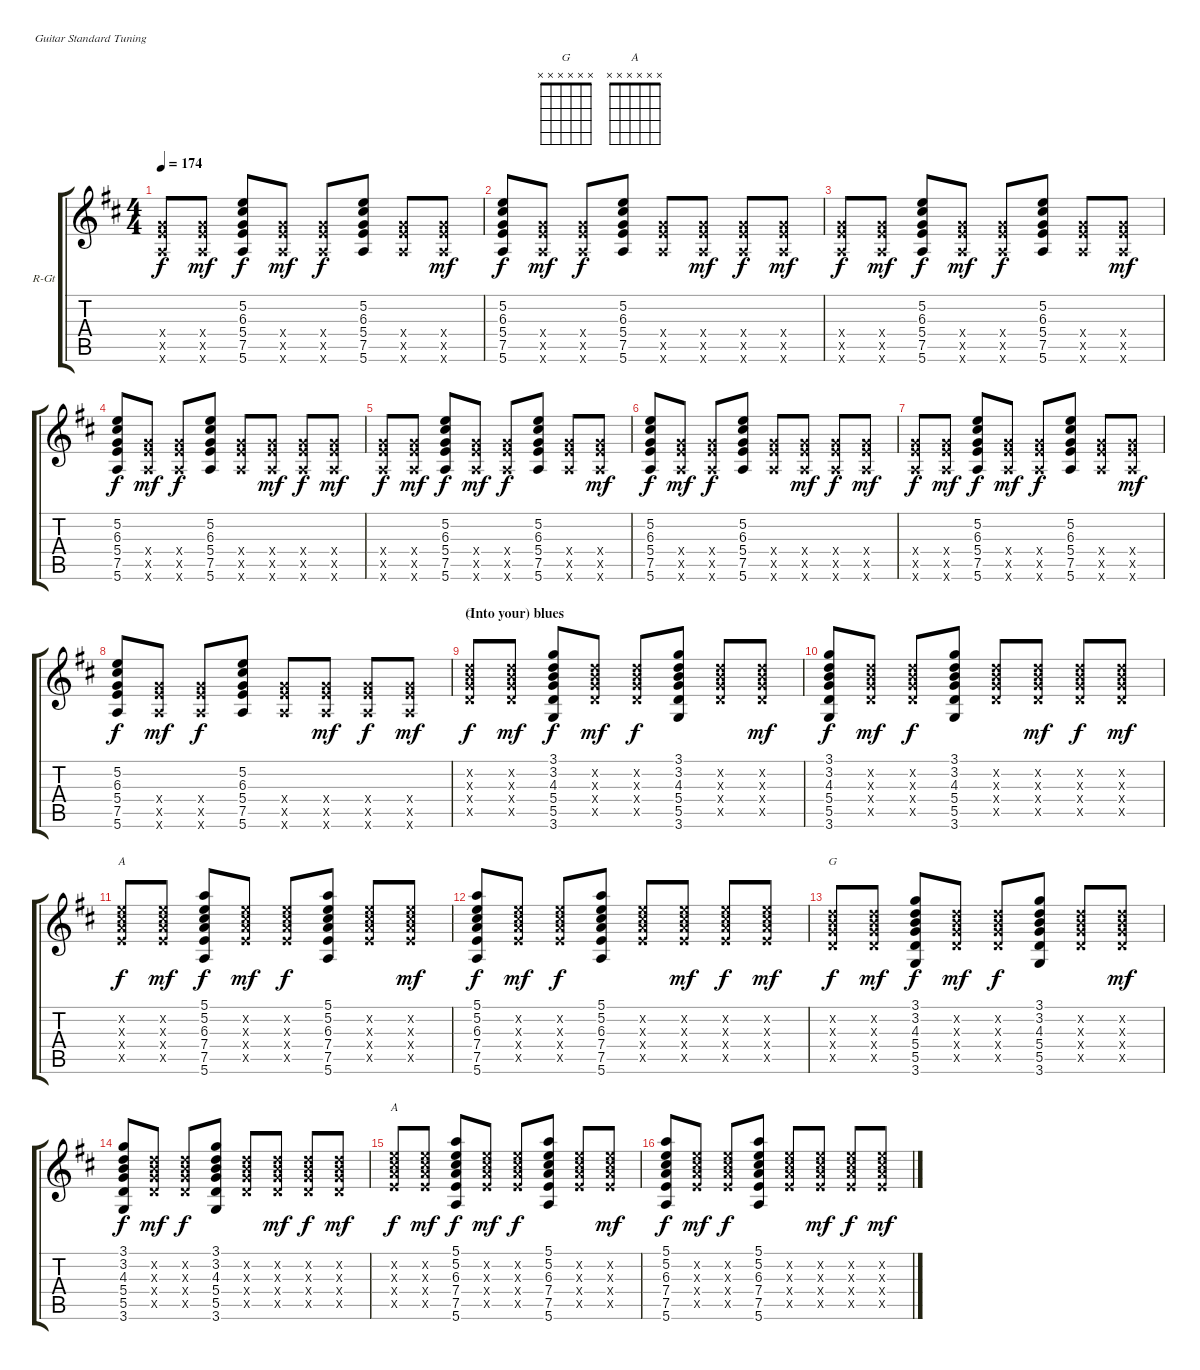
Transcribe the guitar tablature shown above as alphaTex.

\bracketExtendMode groupsimilarinstruments
\firstSystemTrackNameOrientation horizontal
\otherSystemsTrackNameOrientation horizontal
\track ("Rhythm Guitar" "R-Gt") {instrument electricguitarclean}
\staff {score tabs}
\tuning (E4 B3 G3 D3 A2 E2)
\chord ("G" x x x x x x)
\chord ("A" x x x x x x)
\ts (4 4)
\tempo 174
\clef g2
\scale
0.333333
\ks d
(5.4{x} 7.5{x} 5.6{x}).8{dy f} (5.4{x} 7.5{x} 5.6{x}).8{dy mf} (5.2 6.3 5.4 7.5 5.6).8{dy f} (5.4{x} 7.5{x} 5.6{x}).8{dy mf} (5.4{x} 7.5{x} 5.6{x}).8{dy f} (5.2 6.3 5.4 7.5 5.6).8 (5.4{x} 7.5{x} 5.6{x}).8 (5.4{x} 7.5{x} 5.6{x}).8{dy mf} |
\scale
0.333333 (5.2 6.3 5.4 7.5 5.6).8{dy f} (5.4{x} 7.5{x} 5.6{x}).8{dy mf} (5.4{x} 7.5{x} 5.6{x}).8{dy f} (5.2 6.3 5.4 7.5 5.6).8 (5.4{x} 7.5{x} 5.6{x}).8 (5.4{x} 7.5{x} 5.6{x}).8{dy mf} (5.4{x} 7.5{x} 5.6{x}).8{dy f} (5.4{x} 7.5{x} 5.6{x}).8{dy mf} |
\scale
0.333333 (5.4{x} 7.5{x} 5.6{x}).8{dy f} (5.4{x} 7.5{x} 5.6{x}).8{dy mf} (5.2 6.3 5.4 7.5 5.6).8{dy f} (5.4{x} 7.5{x} 5.6{x}).8{dy mf} (5.4{x} 7.5{x} 5.6{x}).8{dy f} (5.2 6.3 5.4 7.5 5.6).8 (5.4{x} 7.5{x} 5.6{x}).8 (5.4{x} 7.5{x} 5.6{x}).8{dy mf} |
\scale
0.333333 (5.2 6.3 5.4 7.5 5.6).8{dy f} (5.4{x} 7.5{x} 5.6{x}).8{dy mf} (5.4{x} 7.5{x} 5.6{x}).8{dy f} (5.2 6.3 5.4 7.5 5.6).8 (5.4{x} 7.5{x} 5.6{x}).8 (5.4{x} 7.5{x} 5.6{x}).8{dy mf} (5.4{x} 7.5{x} 5.6{x}).8{dy f} (5.4{x} 7.5{x} 5.6{x}).8{dy mf} |
\scale
0.333333 (5.4{x} 7.5{x} 5.6{x}).8{dy f} (5.4{x} 7.5{x} 5.6{x}).8{dy mf} (5.2 6.3 5.4 7.5 5.6).8{dy f} (5.4{x} 7.5{x} 5.6{x}).8{dy mf} (5.4{x} 7.5{x} 5.6{x}).8{dy f} (5.2 6.3 5.4 7.5 5.6).8 (5.4{x} 7.5{x} 5.6{x}).8 (5.4{x} 7.5{x} 5.6{x}).8{dy mf} |
\scale
0.333333 (5.2 6.3 5.4 7.5 5.6).8{dy f} (5.4{x} 7.5{x} 5.6{x}).8{dy mf} (5.4{x} 7.5{x} 5.6{x}).8{dy f} (5.2 6.3 5.4 7.5 5.6).8 (5.4{x} 7.5{x} 5.6{x}).8 (5.4{x} 7.5{x} 5.6{x}).8{dy mf} (5.4{x} 7.5{x} 5.6{x}).8{dy f} (5.4{x} 7.5{x} 5.6{x}).8{dy mf} |
\scale
0.333333 (5.4{x} 7.5{x} 5.6{x}).8{dy f} (5.4{x} 7.5{x} 5.6{x}).8{dy mf} (5.2 6.3 5.4 7.5 5.6).8{dy f} (5.4{x} 7.5{x} 5.6{x}).8{dy mf} (5.4{x} 7.5{x} 5.6{x}).8{dy f} (5.2 6.3 5.4 7.5 5.6).8 (5.4{x} 7.5{x} 5.6{x}).8 (5.4{x} 7.5{x} 5.6{x}).8{dy mf} |
\scale
0.333333 (5.2 6.3 5.4 7.5 5.6).8{dy f} (5.4{x} 7.5{x} 5.6{x}).8{dy mf} (5.4{x} 7.5{x} 5.6{x}).8{dy f} (5.2 6.3 5.4 7.5 5.6).8 (5.4{x} 7.5{x} 5.6{x}).8 (5.4{x} 7.5{x} 5.6{x}).8{dy mf} (5.4{x} 7.5{x} 5.6{x}).8{dy f} (5.4{x} 7.5{x} 5.6{x}).8{dy mf} |
\section ("" "(Into your) blues")
\scale
0.333333 (3.2{x} 4.3{x} 5.4{x} 5.5{x}).8{ch "G" dy f} (3.2{x} 4.3{x} 5.4{x} 5.5{x}).8{dy mf} (3.1 3.2 4.3 5.4 5.5 3.6).8{dy f} (3.2{x} 4.3{x} 5.4{x} 5.5{x}).8{dy mf} (3.2{x} 4.3{x} 5.4{x} 5.5{x}).8{dy f} (3.1 3.2 4.3 5.4 5.5 3.6).8 (3.2{x} 4.3{x} 5.4{x} 5.5{x}).8 (3.2{x} 4.3{x} 5.4{x} 5.5{x}).8{dy mf} |
\scale
0.333333 (3.1 3.2 4.3 5.4 5.5 3.6).8{dy f} (3.2{x} 4.3{x} 5.4{x} 5.5{x}).8{dy mf} (3.2{x} 4.3{x} 5.4{x} 5.5{x}).8{dy f} (3.1 3.2 4.3 5.4 5.5 3.6).8 (3.2{x} 4.3{x} 5.4{x} 5.5{x}).8 (3.2{x} 4.3{x} 5.4{x} 5.5{x}).8{dy mf} (3.2{x} 4.3{x} 5.4{x} 5.5{x}).8{dy f} (3.2{x} 4.3{x} 5.4{x} 5.5{x}).8{dy mf} |
\scale
0.333333 (5.2{x} 6.3{x} 7.4{x} 7.5{x}).8{ch "A" dy f} (5.2{x} 6.3{x} 7.4{x} 7.5{x}).8{dy mf} (5.1 5.2 6.3 7.4 7.5 5.6).8{dy f} (5.2{x} 6.3{x} 7.4{x} 7.5{x}).8{dy mf} (5.2{x} 6.3{x} 7.4{x} 7.5{x}).8{dy f} (5.1 5.2 6.3 7.4 7.5 5.6).8 (5.2{x} 6.3{x} 7.4{x} 7.5{x}).8 (5.2{x} 6.3{x} 7.4{x} 7.5{x}).8{dy mf} |
\scale
0.333333 (5.1 5.2 6.3 7.4 7.5 5.6).8{dy f} (5.2{x} 6.3{x} 7.4{x} 7.5{x}).8{dy mf} (5.2{x} 6.3{x} 7.4{x} 7.5{x}).8{dy f} (5.1 5.2 6.3 7.4 7.5 5.6).8 (5.2{x} 6.3{x} 7.4{x} 7.5{x}).8 (5.2{x} 6.3{x} 7.4{x} 7.5{x}).8{dy mf} (5.2{x} 6.3{x} 7.4{x} 7.5{x}).8{dy f} (5.2{x} 6.3{x} 7.4{x} 7.5{x}).8{dy mf} |
\scale
0.333333 (3.2{x} 4.3{x} 5.4{x} 5.5{x}).8{ch "G" dy f} (3.2{x} 4.3{x} 5.4{x} 5.5{x}).8{dy mf} (3.1 3.2 4.3 5.4 5.5 3.6).8{dy f} (3.2{x} 4.3{x} 5.4{x} 5.5{x}).8{dy mf} (3.2{x} 4.3{x} 5.4{x} 5.5{x}).8{dy f} (3.1 3.2 4.3 5.4 5.5 3.6).8 (3.2{x} 4.3{x} 5.4{x} 5.5{x}).8 (3.2{x} 4.3{x} 5.4{x} 5.5{x}).8{dy mf} |
\scale
0.333333 (3.1 3.2 4.3 5.4 5.5 3.6).8{dy f} (3.2{x} 4.3{x} 5.4{x} 5.5{x}).8{dy mf} (3.2{x} 4.3{x} 5.4{x} 5.5{x}).8{dy f} (3.1 3.2 4.3 5.4 5.5 3.6).8 (3.2{x} 4.3{x} 5.4{x} 5.5{x}).8 (3.2{x} 4.3{x} 5.4{x} 5.5{x}).8{dy mf} (3.2{x} 4.3{x} 5.4{x} 5.5{x}).8{dy f} (3.2{x} 4.3{x} 5.4{x} 5.5{x}).8{dy mf} |
\scale
0.333333 (5.2{x} 6.3{x} 7.4{x} 7.5{x}).8{ch "A" dy f} (5.2{x} 6.3{x} 7.4{x} 7.5{x}).8{dy mf} (5.1 5.2 6.3 7.4 7.5 5.6).8{dy f} (5.2{x} 6.3{x} 7.4{x} 7.5{x}).8{dy mf} (5.2{x} 6.3{x} 7.4{x} 7.5{x}).8{dy f} (5.1 5.2 6.3 7.4 7.5 5.6).8 (5.2{x} 6.3{x} 7.4{x} 7.5{x}).8 (5.2{x} 6.3{x} 7.4{x} 7.5{x}).8{dy mf} |
\scale
0.333333 (5.1 5.2 6.3 7.4 7.5 5.6).8{dy f} (5.2{x} 6.3{x} 7.4{x} 7.5{x}).8{dy mf} (5.2{x} 6.3{x} 7.4{x} 7.5{x}).8{dy f} (5.1 5.2 6.3 7.4 7.5 5.6).8 (5.2{x} 6.3{x} 7.4{x} 7.5{x}).8 (5.2{x} 6.3{x} 7.4{x} 7.5{x}).8{dy mf} (5.2{x} 6.3{x} 7.4{x} 7.5{x}).8{dy f} (5.2{x} 6.3{x} 7.4{x} 7.5{x}).8{dy mf}
